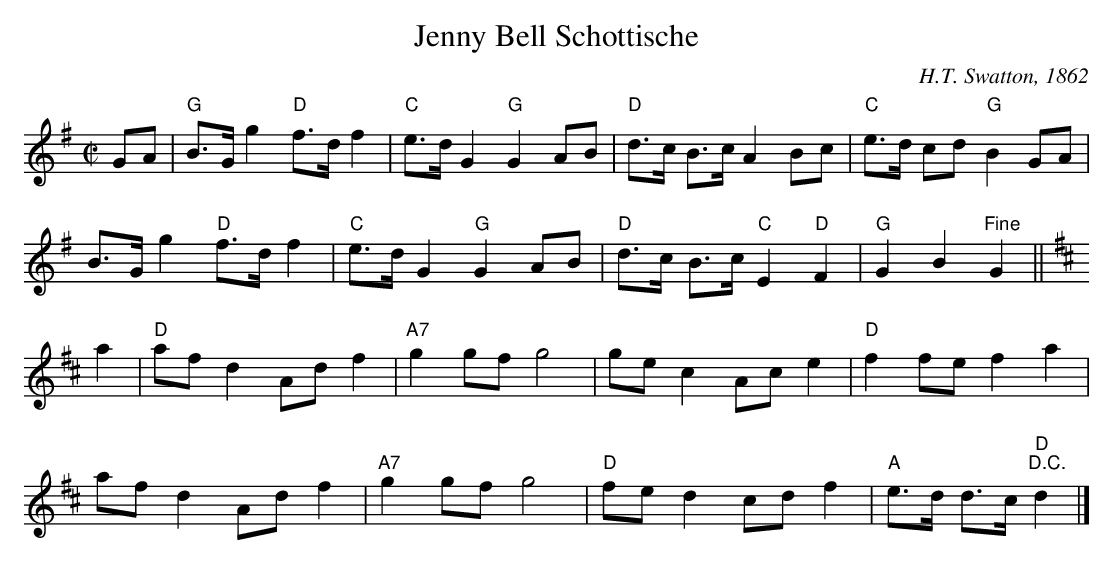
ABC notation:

X:1
T:Jenny Bell Schottische
C:H.T. Swatton, 1862
M:C|
K:G
GA|"G"B>Gg2"D"f>df2|"C"e>dG2"G"G2AB|"D"d>c B>cA2Bc|"C"e>d cd"G"B2GA|
B>Gg2"D"f>df2|"C"e>dG2"G"G2AB|"D"d>c B>c"C"E2"D"F2|"G"G2B2"Fine"G2||
K:D
a2|"D"afd2Adf2|"A7"g2gfg4|gec2Ace2|"D"f2fef2a2|
afd2Adf2|"A7"g2gfg4|"D"fed2cdf2|"A"e>d d>c"D""D.C."d2|]
